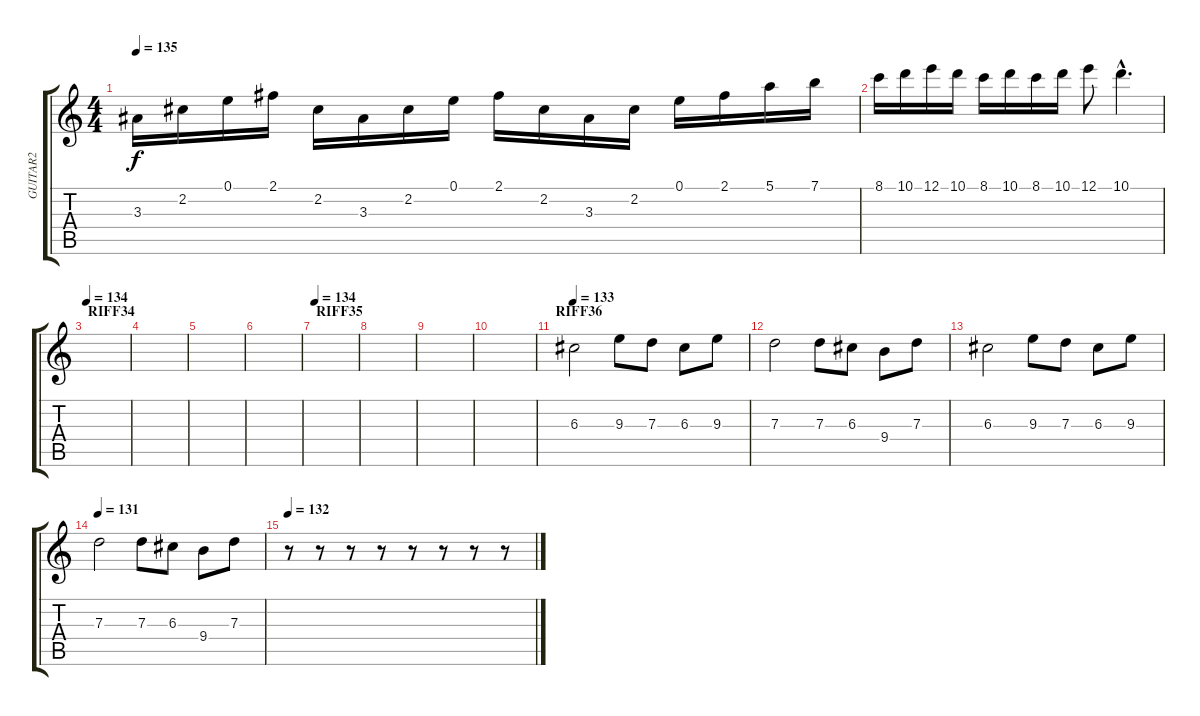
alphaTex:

\track ("GUITAR2" "GUITAR2") {instrument distortionguitar}
\staff {score tabs}
\tuning (E4 B3 G3 D3 A2 E2) {hide}
\ts (4 4)
\tempo 135
\clef g2
\ks c
3.3.16{dy f} 2.2.16 0.1.16 2.1.16 2.2.16 3.3.16 2.2.16 0.1.16 2.1.16 2.2.16 3.3.16 2.2.16 0.1.16 2.1.16 5.1.16 7.1.16 |
8.1.16 10.1.16 12.1.16 10.1.16 8.1.16 10.1.16 8.1.16 10.1.16 12.1.8 10.1{hac}.4{d} |
\section ("" "RIFF34")
\tempo 134
|
|
|
|
\section ("" "RIFF35")
\tempo 134
|
|
|
|
\section ("" "RIFF36")
\tempo 133
6.3.2 9.3.8 7.3.8 6.3.8 9.3.8 |
7.3.2 7.3.8 6.3.8 9.4.8 7.3.8 |
6.3.2 9.3.8 7.3.8 6.3.8 9.3.8 |
\tempo 131
7.3.2 7.3.8 6.3.8 9.4.8 7.3.8 |
\tempo 132
r.8 r.8 r.8 r.8 r.8 r.8 r.8 r.8
